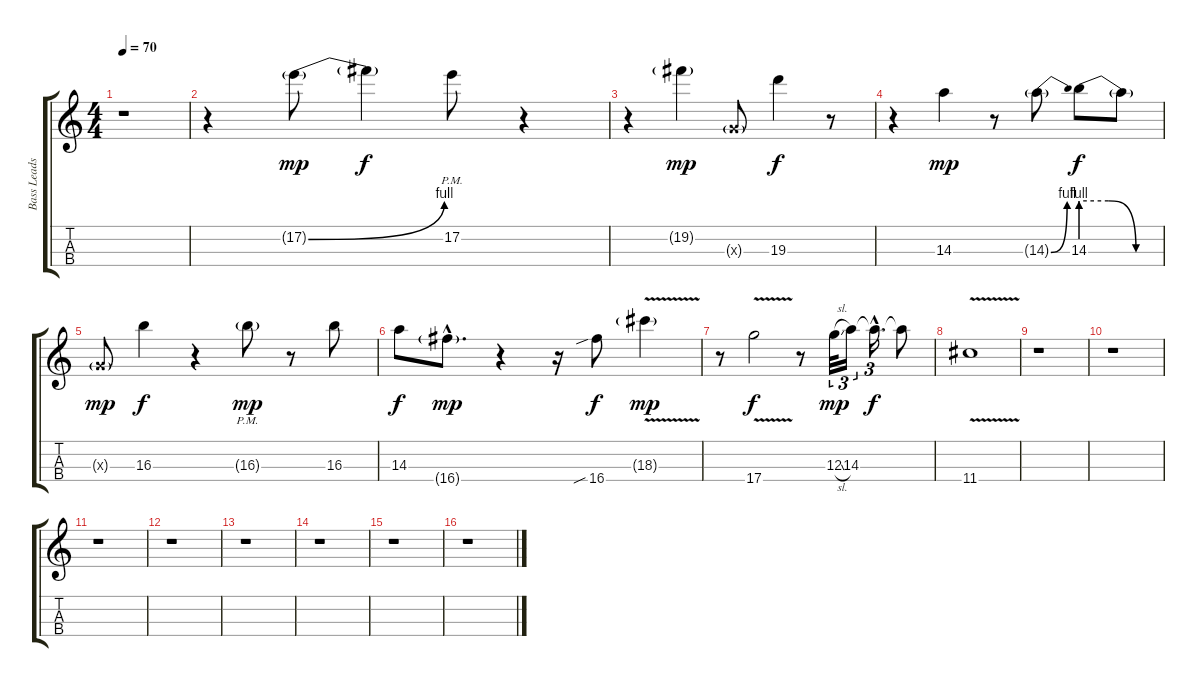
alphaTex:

\track ("Bass Leads/Fills" "Bass Leads") {instrument slapbass2}
\staff {score tabs}
\tuning (E4 B3 G3 D3) {hide}
\ts (4 4)
\tempo 70
\clef g2
\ks c
r.1{dy f} |
r.4 17.2{be (bend 0 0 60 4) g}.8{dy mp} 17.2{t}.4{dy f} 17.2{pm}.8 r.4 |
r.4 19.2{g}.4{dy mp} 0.3{g x}.8 19.3.4{dy f} r.8 |
r.4 14.3.4{dy mp} r.8 14.3{be (bend 0 0 60 4) g}.8 14.3{be (custom 0 4 20 4 40 0 60 0)}.8{dy f} 14.3{t}.8 |
0.3{g x}.8{dy mp} 16.3.4{dy f} r.4 16.3{g pm}.8{dy mp} r.8 16.3.8 |
14.3.8{dy f} 16.4{g hac}.8{d dy mp} r.4 r.16 16.4{sib}.8{dy f} 18.3{v g}.4{dy mp} |
r.8 17.4{v}.2{dy f} r.8 12.3{sl}.32{tu (3 2) dy mp} 14.3.16{tu (3 2)} 14.3{hac t}.16{d tu (3 2) dy f} 14.3{t}.8 |
11.4{v}.1 |
r.1 |
r.1 |
r.1 |
r.1 |
r.1 |
r.1 |
r.1 |
r.1
